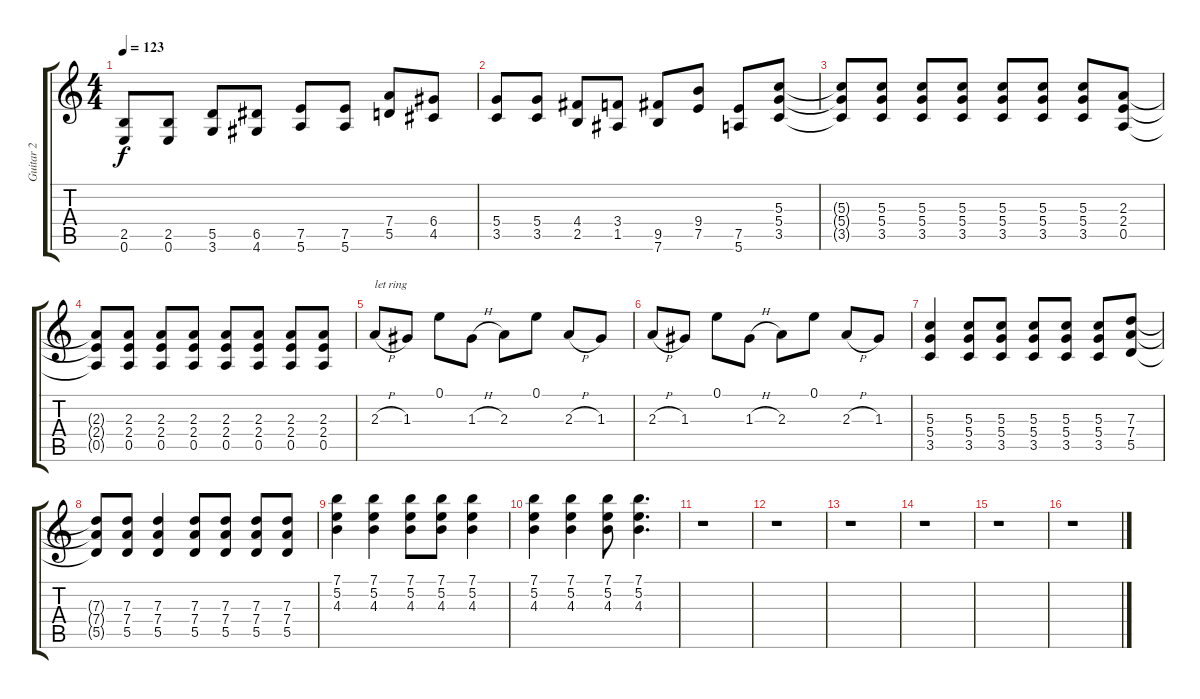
\track ("Guitar 2" "Guitar 2") {instrument overdrivenguitar}
\staff {score tabs}
\tuning (E4 B3 G3 D3 A2 E2) {hide}
\ts (4 4)
\tempo 123
\clef g2
\ks c
(2.5 0.6).8{dy f} (2.5 0.6).8 (5.5 3.6).8 (6.5 4.6).8 (7.5 5.6).8 (7.5 5.6).8 (7.4 5.5).8 (6.4 4.5).8 |
(5.4 3.5).8 (5.4 3.5).8 (4.4 2.5).8 (3.4 1.5).8 (9.5 7.6).8 (9.4 7.5).8 (7.5 5.6).8 (5.3 5.4 3.5).8 |
(5.3{t} 5.4{t} 3.5{t}).8 (5.3 5.4 3.5).8 (5.3 5.4 3.5).8 (5.3 5.4 3.5).8 (5.3 5.4 3.5).8 (5.3 5.4 3.5).8 (5.3 5.4 3.5).8 (2.3 2.4 0.5).8 |
(2.3{t} 2.4{t} 0.5{t}).8 (2.3 2.4 0.5).8 (2.3 2.4 0.5).8 (2.3 2.4 0.5).8 (2.3 2.4 0.5).8 (2.3 2.4 0.5).8 (2.3 2.4 0.5).8 (2.3 2.4 0.5).8 |
2.3{h}.8{txt "let ring" volume 16} 1.3.8 0.1.8 1.3{h}.8 2.3.8 0.1.8 2.3{h}.8 1.3.8 |
2.3{h}.8 1.3.8 0.1.8 1.3{h}.8 2.3.8 0.1.8 2.3{h}.8 1.3.8 |
(5.3 5.4 3.5).4{volume 11} (5.3 5.4 3.5).8 (5.3 5.4 3.5).8 (5.3 5.4 3.5).8 (5.3 5.4 3.5).8 (5.3 5.4 3.5).8 (7.3 7.4 5.5).8 |
(7.3{t} 7.4{t} 5.5{t}).8 (7.3 7.4 5.5).8 (7.3 7.4 5.5).4 (7.3 7.4 5.5).8 (7.3 7.4 5.5).8 (7.3 7.4 5.5).8 (7.3 7.4 5.5).8 |
(7.1 5.2 4.3).4 (7.1 5.2 4.3).4 (7.1 5.2 4.3).8 (7.1 5.2 4.3).8 (7.1 5.2 4.3).4 |
(7.1 5.2 4.3).4 (7.1 5.2 4.3).4 (7.1 5.2 4.3).8 (7.1 5.2 4.3).4{d} |
r.1 |
r.1 |
r.1 |
r.1 |
r.1 |
r.1
